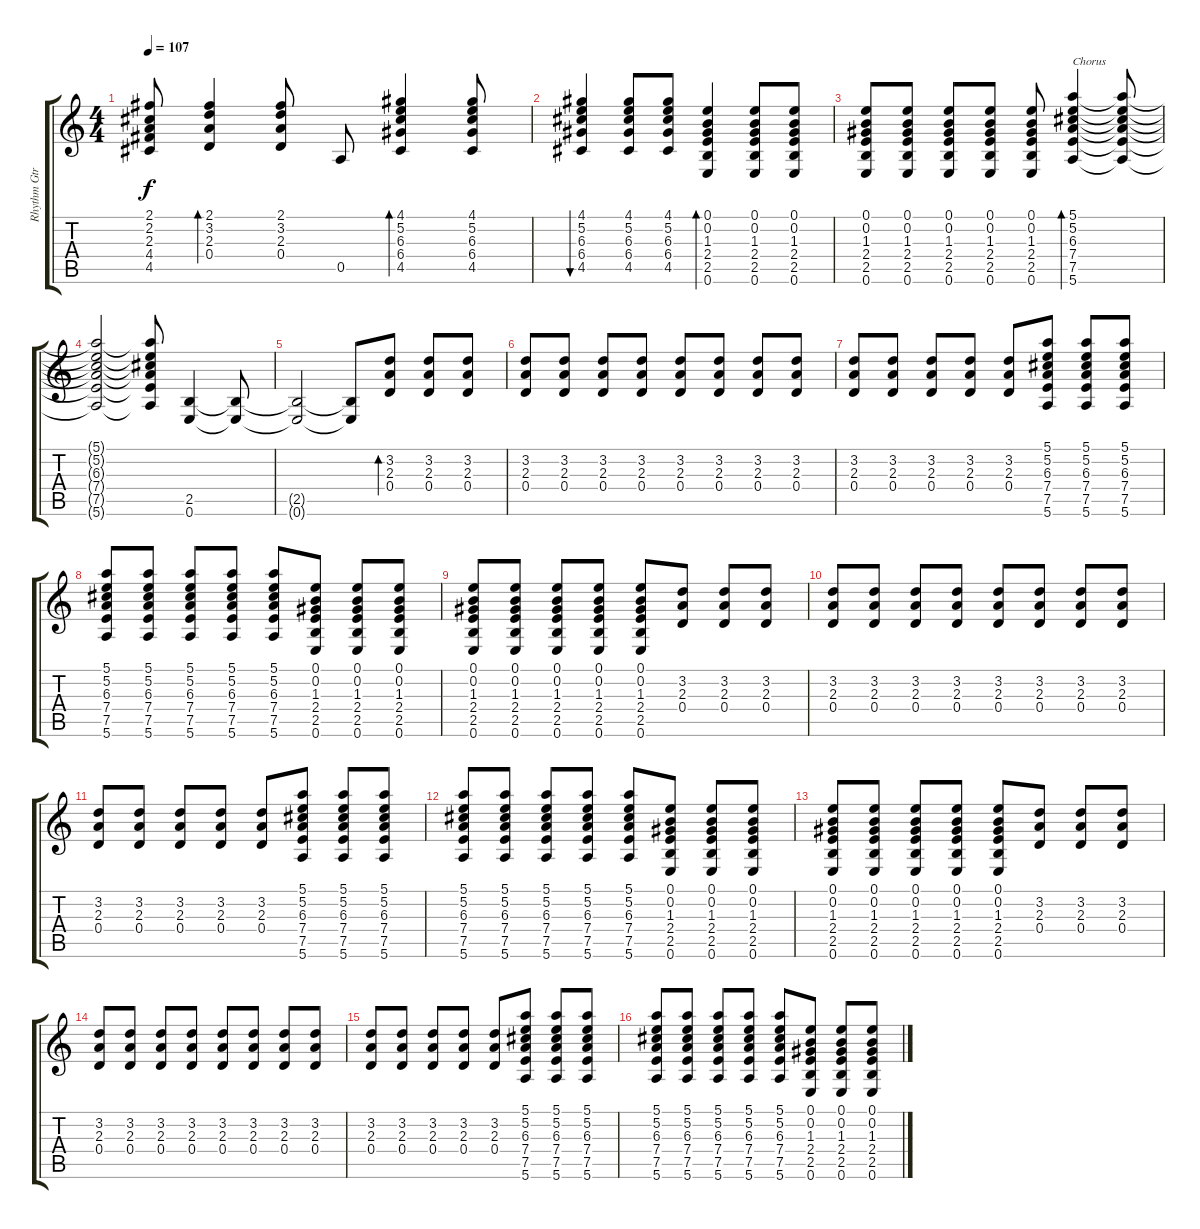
\track ("Rhythm Gtr." "Rhythm Gtr") {instrument acousticguitarsteel}
\staff {score tabs}
\tuning (E4 B3 G3 D3 A2 E2) {hide}
\ts (4 4)
\tempo 107
\clef g2
\ks c
(2.1 2.2 2.3 4.4 4.5).8{dy f} (2.1 3.2 2.3 0.4).4{bd 60} (2.1 3.2 2.3 0.4).8 0.5.8 (4.1 5.2 6.3 6.4 4.5).4{bd 60} (4.1 5.2 6.3 6.4 4.5).8 |
(4.1 5.2 6.3 6.4 4.5).4{bu 60} (4.1 5.2 6.3 6.4 4.5).8 (4.1 5.2 6.3 6.4 4.5).8 (0.1 0.2 1.3 2.4 2.5 0.6).4{bd 60} (0.1 0.2 1.3 2.4 2.5 0.6).8 (0.1 0.2 1.3 2.4 2.5 0.6).8 |
(0.1 0.2 1.3 2.4 2.5 0.6).8 (0.1 0.2 1.3 2.4 2.5 0.6).8 (0.1 0.2 1.3 2.4 2.5 0.6).8 (0.1 0.2 1.3 2.4 2.5 0.6).8 (0.1 0.2 1.3 2.4 2.5 0.6).8 (5.1 5.2 6.3 7.4 7.5 5.6).4{bd 60 txt "Chorus"} (5.1{t} 5.2{t} 6.3{t} 7.4{t} 7.5{t} 5.6{t}).8 |
(5.1{t} 5.2{t} 6.3{t} 7.4{t} 7.5{t} 5.6{t}).2 (5.1{t} 5.2{t} 6.3{t} 7.4{t} 7.5{t} 5.6{t}).8 (2.5 0.6).4 (2.5{t} 0.6{t}).8 |
(2.5{t} 0.6{t}).2 (2.5{t} 0.6{t}).8 (3.2 2.3 0.4).8{bd 60} (3.2 2.3 0.4).8 (3.2 2.3 0.4).8 |
(3.2 2.3 0.4).8 (3.2 2.3 0.4).8 (3.2 2.3 0.4).8 (3.2 2.3 0.4).8 (3.2 2.3 0.4).8 (3.2 2.3 0.4).8 (3.2 2.3 0.4).8 (3.2 2.3 0.4).8 |
(3.2 2.3 0.4).8 (3.2 2.3 0.4).8 (3.2 2.3 0.4).8 (3.2 2.3 0.4).8 (3.2 2.3 0.4).8 (5.1 5.2 6.3 7.4 7.5 5.6).8 (5.1 5.2 6.3 7.4 7.5 5.6).8 (5.1 5.2 6.3 7.4 7.5 5.6).8 |
(5.1 5.2 6.3 7.4 7.5 5.6).8 (5.1 5.2 6.3 7.4 7.5 5.6).8 (5.1 5.2 6.3 7.4 7.5 5.6).8 (5.1 5.2 6.3 7.4 7.5 5.6).8 (5.1 5.2 6.3 7.4 7.5 5.6).8 (0.1 0.2 1.3 2.4 2.5 0.6).8 (0.1 0.2 1.3 2.4 2.5 0.6).8 (0.1 0.2 1.3 2.4 2.5 0.6).8 |
(0.1 0.2 1.3 2.4 2.5 0.6).8 (0.1 0.2 1.3 2.4 2.5 0.6).8 (0.1 0.2 1.3 2.4 2.5 0.6).8 (0.1 0.2 1.3 2.4 2.5 0.6).8 (0.1 0.2 1.3 2.4 2.5 0.6).8 (3.2 2.3 0.4).8 (3.2 2.3 0.4).8 (3.2 2.3 0.4).8 |
(3.2 2.3 0.4).8 (3.2 2.3 0.4).8 (3.2 2.3 0.4).8 (3.2 2.3 0.4).8 (3.2 2.3 0.4).8 (3.2 2.3 0.4).8 (3.2 2.3 0.4).8 (3.2 2.3 0.4).8 |
(3.2 2.3 0.4).8 (3.2 2.3 0.4).8 (3.2 2.3 0.4).8 (3.2 2.3 0.4).8 (3.2 2.3 0.4).8 (5.1 5.2 6.3 7.4 7.5 5.6).8 (5.1 5.2 6.3 7.4 7.5 5.6).8 (5.1 5.2 6.3 7.4 7.5 5.6).8 |
(5.1 5.2 6.3 7.4 7.5 5.6).8 (5.1 5.2 6.3 7.4 7.5 5.6).8 (5.1 5.2 6.3 7.4 7.5 5.6).8 (5.1 5.2 6.3 7.4 7.5 5.6).8 (5.1 5.2 6.3 7.4 7.5 5.6).8 (0.1 0.2 1.3 2.4 2.5 0.6).8 (0.1 0.2 1.3 2.4 2.5 0.6).8 (0.1 0.2 1.3 2.4 2.5 0.6).8 |
(0.1 0.2 1.3 2.4 2.5 0.6).8 (0.1 0.2 1.3 2.4 2.5 0.6).8 (0.1 0.2 1.3 2.4 2.5 0.6).8 (0.1 0.2 1.3 2.4 2.5 0.6).8 (0.1 0.2 1.3 2.4 2.5 0.6).8 (3.2 2.3 0.4).8 (3.2 2.3 0.4).8 (3.2 2.3 0.4).8 |
(3.2 2.3 0.4).8 (3.2 2.3 0.4).8 (3.2 2.3 0.4).8 (3.2 2.3 0.4).8 (3.2 2.3 0.4).8 (3.2 2.3 0.4).8 (3.2 2.3 0.4).8 (3.2 2.3 0.4).8 |
(3.2 2.3 0.4).8 (3.2 2.3 0.4).8 (3.2 2.3 0.4).8 (3.2 2.3 0.4).8 (3.2 2.3 0.4).8 (5.1 5.2 6.3 7.4 7.5 5.6).8 (5.1 5.2 6.3 7.4 7.5 5.6).8 (5.1 5.2 6.3 7.4 7.5 5.6).8 |
(5.1 5.2 6.3 7.4 7.5 5.6).8 (5.1 5.2 6.3 7.4 7.5 5.6).8 (5.1 5.2 6.3 7.4 7.5 5.6).8 (5.1 5.2 6.3 7.4 7.5 5.6).8 (5.1 5.2 6.3 7.4 7.5 5.6).8 (0.1 0.2 1.3 2.4 2.5 0.6).8 (0.1 0.2 1.3 2.4 2.5 0.6).8 (0.1 0.2 1.3 2.4 2.5 0.6).8
